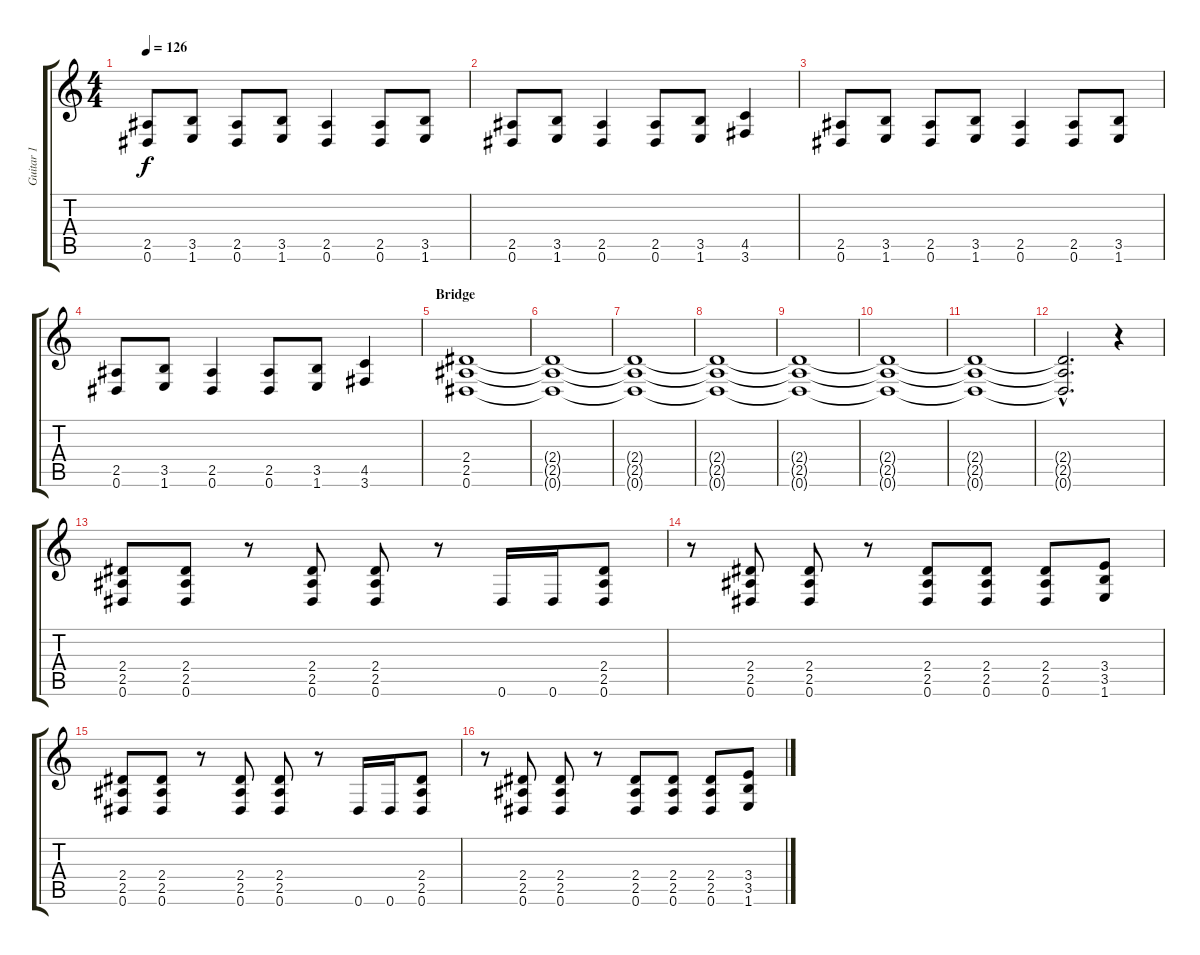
\track ("Guitar 1" "Guitar 1") {instrument distortionguitar}
\staff {score tabs}
\tuning (Eb4 Bb3 Gb3 Db3 Ab2 Eb2) {hide}
\ts (4 4)
\tempo 126
\clef g2
\ks c
(2.5 0.6).8{dy f} (3.5 1.6).8 (2.5 0.6).8 (3.5 1.6).8 (2.5 0.6).4 (2.5 0.6).8 (3.5 1.6).8 |
(2.5 0.6).8 (3.5 1.6).8 (2.5 0.6).4 (2.5 0.6).8 (3.5 1.6).8 (4.5 3.6).4 |
(2.5 0.6).8 (3.5 1.6).8 (2.5 0.6).8 (3.5 1.6).8 (2.5 0.6).4 (2.5 0.6).8 (3.5 1.6).8 |
(2.5 0.6).8 (3.5 1.6).8 (2.5 0.6).4 (2.5 0.6).8 (3.5 1.6).8 (4.5 3.6).4 |
\section ("" "Bridge")
(2.4 2.5 0.6).1{volume 12} |
(2.4{t} 2.5{t} 0.6{t}).1 |
(2.4{t} 2.5{t} 0.6{t}).1 |
(2.4{t} 2.5{t} 0.6{t}).1 |
(2.4{t} 2.5{t} 0.6{t}).1 |
(2.4{t} 2.5{t} 0.6{t}).1 |
(2.4{t} 2.5{t} 0.6{t}).1 |
(2.4{hac t} 2.5{hac t} 0.6{hac t}).2{d} r.4{volume 16} |
(2.4 2.5 0.6).8 (2.4 2.5 0.6).8 r.8 (2.4 2.5 0.6).8 (2.4 2.5 0.6).8 r.8 0.6.16 0.6.16 (2.4 2.5 0.6).8 |
r.8 (2.4 2.5 0.6).8 (2.4 2.5 0.6).8 r.8 (2.4 2.5 0.6).8 (2.4 2.5 0.6).8 (2.4 2.5 0.6).8 (3.4 3.5 1.6).8 |
(2.4 2.5 0.6).8 (2.4 2.5 0.6).8 r.8 (2.4 2.5 0.6).8 (2.4 2.5 0.6).8 r.8 0.6.16 0.6.16 (2.4 2.5 0.6).8 |
r.8 (2.4 2.5 0.6).8 (2.4 2.5 0.6).8 r.8 (2.4 2.5 0.6).8 (2.4 2.5 0.6).8 (2.4 2.5 0.6).8 (3.4 3.5 1.6).8
